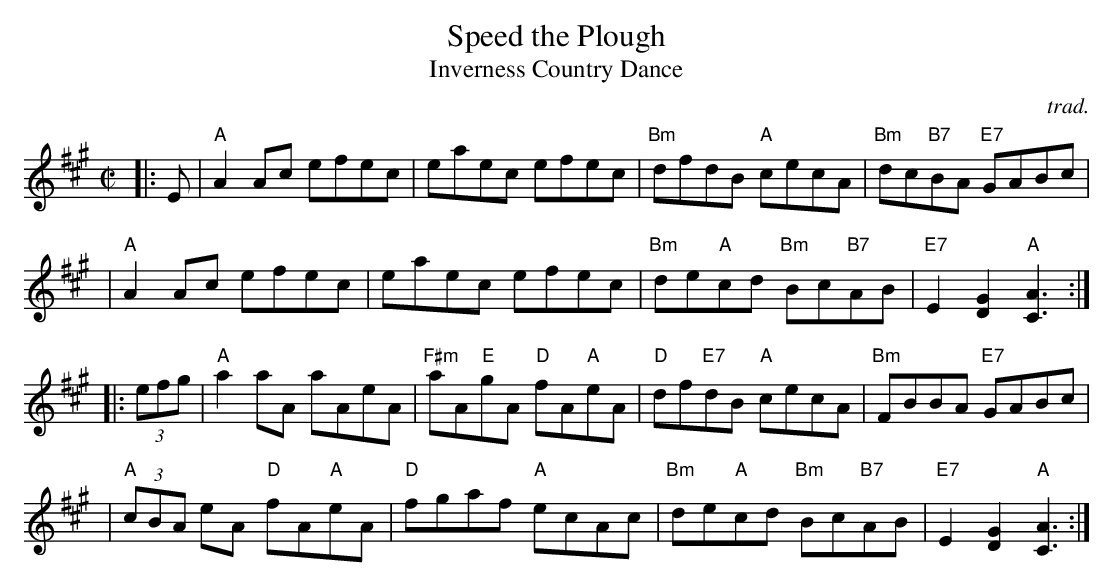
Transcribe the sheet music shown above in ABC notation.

X:1
T: Speed the Plough
T: Inverness Country Dance
C: trad.
M: C|
L: 1/8
K: A
|: E \
| "A"A2Ac efec | eaec efec | "Bm"dfdB "A"cecA | "Bm"dc"B7"BA "E7"GABc |
| "A"A2Ac efec | eaec efec | "Bm"de"A"cd "Bm"Bc"B7"AB | "E7"E2[G2D2] "A"[A3C3] :|
|: (3efg \
| "A"a2aA aAeA | "F#m"aA"E"gA "D"fA"A"eA | "D"df"E7"dB "A"cecA | "Bm"FBBA "E7"GABc |
| "A"(3cBA eA "D"fA"A"eA | "D"fgaf "A"ecAc | "Bm"de"A"cd "Bm"Bc"B7"AB | "E7"E2[G2D2] "A"[A3C3] :|
